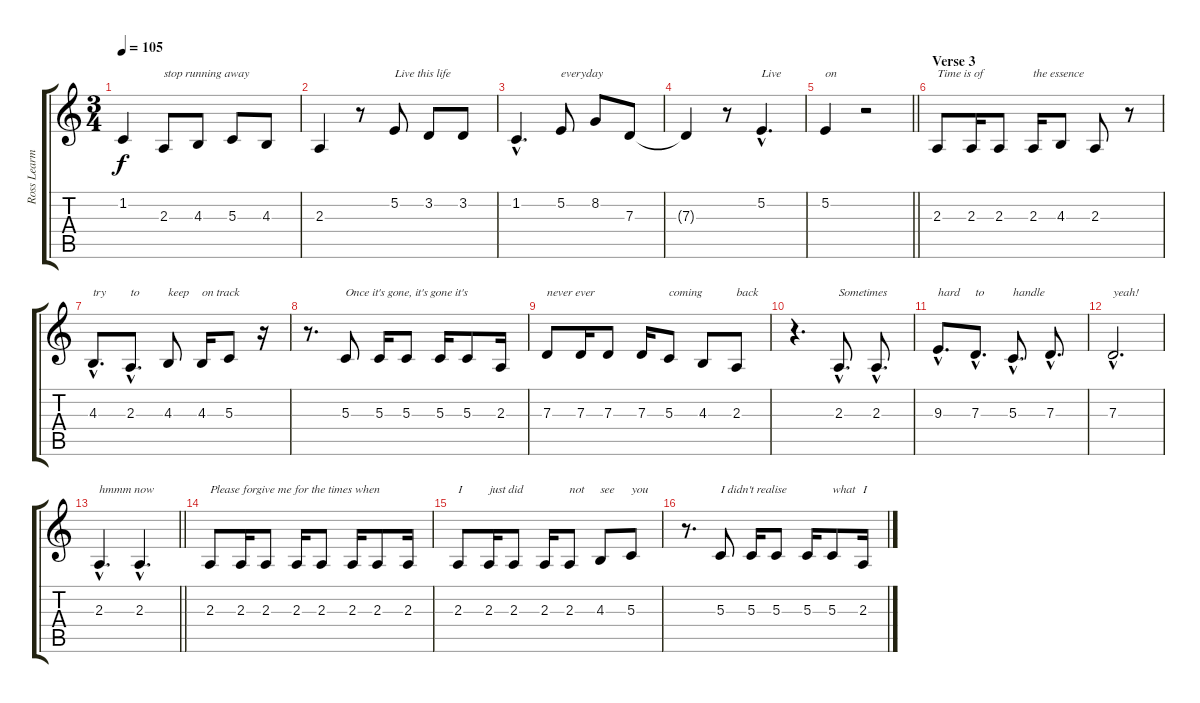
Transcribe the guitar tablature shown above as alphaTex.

\track ("Ross Learmonth (Vocals)" "Ross Learm") {instrument violin}
\staff {score tabs}
\tuning (E4 B3 G3 D3 A2 E2) {hide}
\ts (3 4)
\tempo 105
\clef g2
\ks c
1.2{t}.4{dy f} 2.3.8{txt "stop running away"} 4.3.8 5.3.8 4.3.8 |
2.3.4 r.8 5.2.8{txt "Live this life"} 3.2.8 3.2.8 |
1.2{hac}.4{d} 5.2.8{txt "everyday"} 8.2.8 7.3.8 |
7.3{t}.4 r.8 5.2{hac}.4{d txt "Live"} |
\barLineRight lightlight
5.2.4{txt "on"} r.2 |
\section ("" "Verse 3")
2.3.8{txt "Time is of"} 2.3.16 2.3.8 2.3.16{txt "the essence"} 4.3.8 2.3.8 r.8 |
4.3{hac}.8{d txt "try"} 2.3{hac}.8{d txt "to"} 4.3.8{txt "keep"} 4.3.16{txt "on track"} 5.3.8 r.16 |
r.8{d} 5.3.8{txt "Once it's gone, it's gone it's"} 5.3.16 5.3.8 5.3.16 5.3.8 2.3.16 |
7.3.8{txt "never ever"} 7.3.16 7.3.8 7.3.16 5.3.8{txt "coming"} 4.3.8 2.3.8{txt "back"} |
r.4{d} 2.3{hac}.8{d txt "Sometimes"} 2.3{hac}.8{d} |
9.3{hac}.8{d txt "hard"} 7.3{hac}.8{d txt "to"} 5.3{hac}.8{d txt "handle"} 7.3{hac}.8{d} |
7.3{hac}.2{d txt "yeah!"} |
\barLineRight lightlight
2.3{hac}.4{d txt "hmmm now"} 2.3{hac}.4{d} |
2.3.8{txt "Please forgive me for the times when"} 2.3.16 2.3.8 2.3.16 2.3.8 2.3.16 2.3.8 2.3.16 |
2.3.8{txt "I"} 2.3.16{txt "just did"} 2.3.8 2.3.16 2.3.8{txt "not"} 4.3.8{txt "see"} 5.3.8{txt "you"} |
r.8{d} 5.3.8{txt "I didn't realise"} 5.3.16 5.3.8 5.3.16 5.3.8{txt "what"} 2.3.16{txt "I"}
